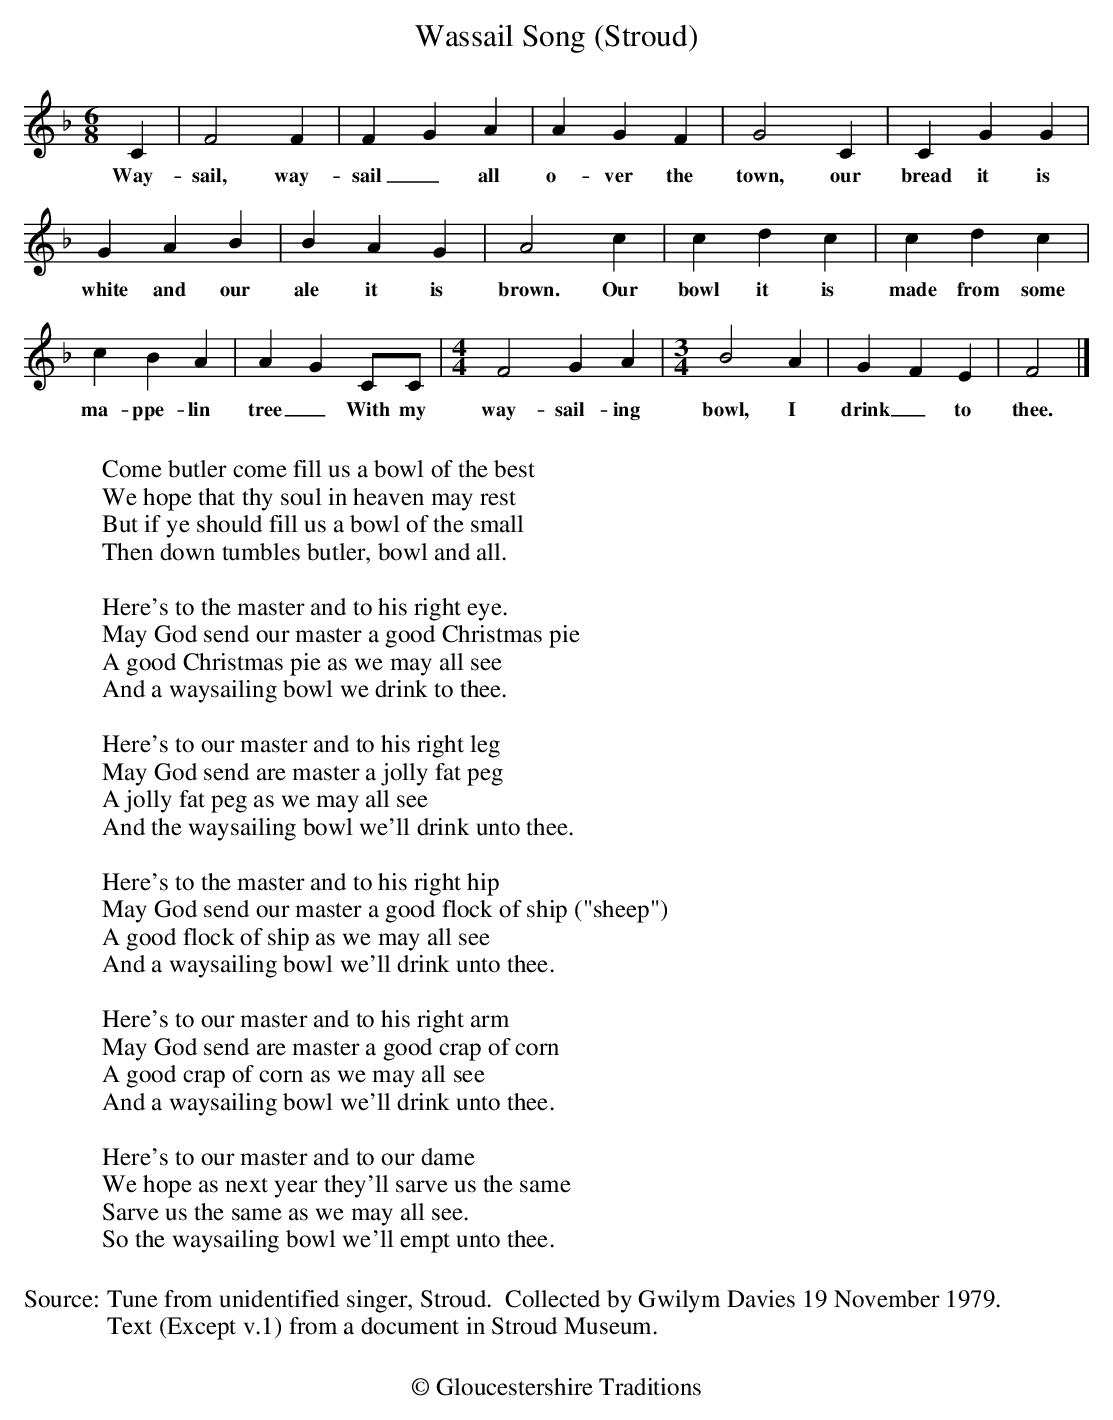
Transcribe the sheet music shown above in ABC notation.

X:1
T:Wassail Song (Stroud)
M:6/8
L:1/4
K:Fmaj
C|F2F|F-GA|AGF|G2C|CGG|
w:Way-sail, way-sail_ all o-ver the town, our bread it is
GAB|BAG|A2c|cdc|cdc|
w:white and our ale it is brown.  Our bowl it is made from some
cBA|A-GC/C/|[M:4/4]F2GA|[M:3/4]B2A|G-FE|F2|]
w:ma-ppe-lin  tree_ With my way-sail-ing bowl, I drink_ to thee.
W:
W:Come butler come fill us a bowl of the best
W:We hope that thy soul in heaven may rest
W:But if ye should fill us a bowl of the small
W:Then down tumbles butler, bowl and all.
W:
W:Here's to the master and to his right eye.
W:May God send our master a good Christmas pie
W:A good Christmas pie as we may all see
W:And a waysailing bowl we drink to thee.
W:
W:Here's to our master and to his right leg
W:May God send are master a jolly fat peg
W:A jolly fat peg as we may all see
W:And the waysailing bowl we'll drink unto thee.
W:
W:Here's to the master and to his right hip
W:May God send our master a good flock of ship ("sheep")
W:A good flock of ship as we may all see
W:And a waysailing bowl we'll drink unto thee.
W:
W:Here's to our master and to his right arm
W:May God send are master a good crap of corn
W:A good crap of corn as we may all see
W:And a waysailing bowl we'll drink unto thee.
W:
W:Here's to our master and to our dame
W:We hope as next year they'll sarve us the same
W:Sarve us the same as we may all see.
W:So the waysailing bowl we'll empt unto thee.
W:
